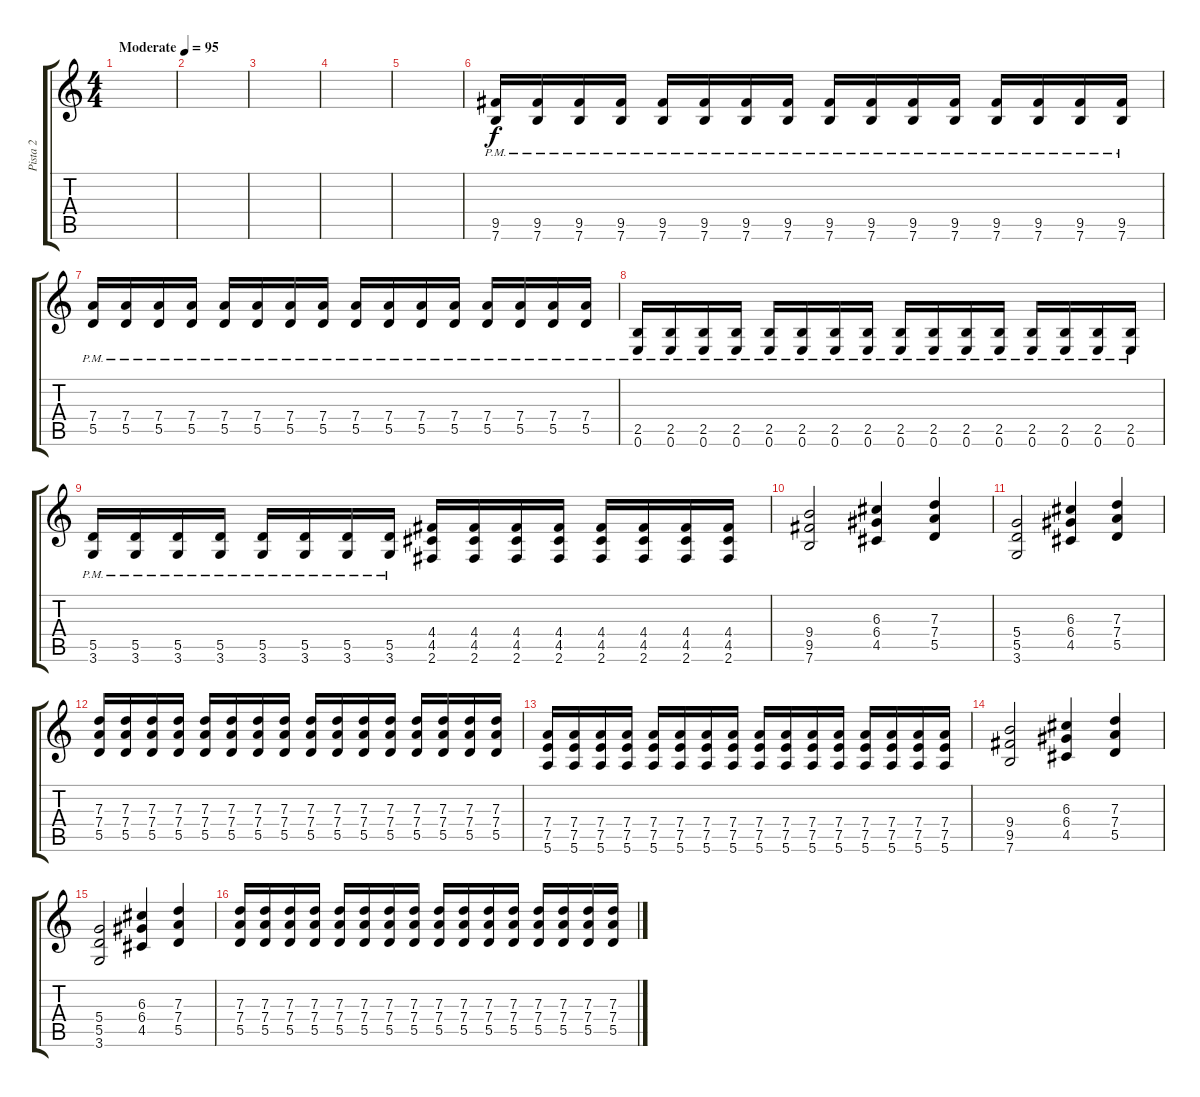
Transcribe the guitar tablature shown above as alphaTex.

\track ("Pista 2" "Pista 2") {instrument distortionguitar}
\staff {score tabs}
\tuning (E4 B3 G3 D3 A2 E2) {hide}
\ts (4 4)
\tempo (95 "Moderate")
\clef g2
\ks c
|
|
|
|
|
(9.5{pm} 7.6{pm}).16 (9.5{pm} 7.6{pm}).16 (9.5{pm} 7.6{pm}).16 (9.5{pm} 7.6{pm}).16 (9.5{pm} 7.6{pm}).16 (9.5{pm} 7.6{pm}).16 (9.5{pm} 7.6{pm}).16 (9.5{pm} 7.6{pm}).16 (9.5{pm} 7.6{pm}).16 (9.5{pm} 7.6{pm}).16 (9.5{pm} 7.6{pm}).16 (9.5{pm} 7.6{pm}).16 (9.5{pm} 7.6{pm}).16 (9.5{pm} 7.6{pm}).16 (9.5{pm} 7.6{pm}).16 (9.5{pm} 7.6{pm}).16 |
(7.4{pm} 5.5{pm}).16 (7.4{pm} 5.5{pm}).16 (7.4{pm} 5.5{pm}).16 (7.4{pm} 5.5{pm}).16 (7.4{pm} 5.5{pm}).16 (7.4{pm} 5.5{pm}).16 (7.4{pm} 5.5{pm}).16 (7.4{pm} 5.5{pm}).16 (7.4{pm} 5.5{pm}).16 (7.4{pm} 5.5{pm}).16 (7.4{pm} 5.5{pm}).16 (7.4{pm} 5.5{pm}).16 (7.4{pm} 5.5{pm}).16 (7.4{pm} 5.5{pm}).16 (7.4{pm} 5.5{pm}).16 (7.4{pm} 5.5{pm}).16 |
(2.5{pm} 0.6{pm}).16 (2.5{pm} 0.6{pm}).16 (2.5{pm} 0.6{pm}).16 (2.5{pm} 0.6{pm}).16 (2.5{pm} 0.6{pm}).16 (2.5{pm} 0.6{pm}).16 (2.5{pm} 0.6{pm}).16 (2.5{pm} 0.6{pm}).16 (2.5{pm} 0.6{pm}).16 (2.5{pm} 0.6{pm}).16 (2.5{pm} 0.6{pm}).16 (2.5{pm} 0.6{pm}).16 (2.5{pm} 0.6{pm}).16 (2.5{pm} 0.6{pm}).16 (2.5{pm} 0.6{pm}).16 (2.5{pm} 0.6{pm}).16 |
(5.5{pm} 3.6{pm}).16 (5.5{pm} 3.6{pm}).16 (5.5{pm} 3.6{pm}).16 (5.5{pm} 3.6{pm}).16 (5.5{pm} 3.6{pm}).16 (5.5{pm} 3.6{pm}).16 (5.5{pm} 3.6{pm}).16 (5.5{pm} 3.6{pm}).16 (4.4 4.5 2.6).16 (4.4 4.5 2.6).16 (4.4 4.5 2.6).16 (4.4 4.5 2.6).16 (4.4 4.5 2.6).16 (4.4 4.5 2.6).16 (4.4 4.5 2.6).16 (4.4 4.5 2.6).16 |
(9.4 9.5 7.6).2 (6.3 6.4 4.5).4 (7.3 7.4 5.5).4 |
(5.4 5.5 3.6).2 (6.3 6.4 4.5).4 (7.3 7.4 5.5).4 |
(7.3 7.4 5.5).16 (7.3 7.4 5.5).16 (7.3 7.4 5.5).16 (7.3 7.4 5.5).16 (7.3 7.4 5.5).16 (7.3 7.4 5.5).16 (7.3 7.4 5.5).16 (7.3 7.4 5.5).16 (7.3 7.4 5.5).16 (7.3 7.4 5.5).16 (7.3 7.4 5.5).16 (7.3 7.4 5.5).16 (7.3 7.4 5.5).16 (7.3 7.4 5.5).16 (7.3 7.4 5.5).16 (7.3 7.4 5.5).16 |
(7.4 7.5 5.6).16 (7.4 7.5 5.6).16 (7.4 7.5 5.6).16 (7.4 7.5 5.6).16 (7.4 7.5 5.6).16 (7.4 7.5 5.6).16 (7.4 7.5 5.6).16 (7.4 7.5 5.6).16 (7.4 7.5 5.6).16 (7.4 7.5 5.6).16 (7.4 7.5 5.6).16 (7.4 7.5 5.6).16 (7.4 7.5 5.6).16 (7.4 7.5 5.6).16 (7.4 7.5 5.6).16 (7.4 7.5 5.6).16 |
(9.4 9.5 7.6).2 (6.3 6.4 4.5).4 (7.3 7.4 5.5).4 |
(5.4 5.5 3.6).2 (6.3 6.4 4.5).4 (7.3 7.4 5.5).4 |
(7.3 7.4 5.5).16 (7.3 7.4 5.5).16 (7.3 7.4 5.5).16 (7.3 7.4 5.5).16 (7.3 7.4 5.5).16 (7.3 7.4 5.5).16 (7.3 7.4 5.5).16 (7.3 7.4 5.5).16 (7.3 7.4 5.5).16 (7.3 7.4 5.5).16 (7.3 7.4 5.5).16 (7.3 7.4 5.5).16 (7.3 7.4 5.5).16 (7.3 7.4 5.5).16 (7.3 7.4 5.5).16 (7.3 7.4 5.5).16
